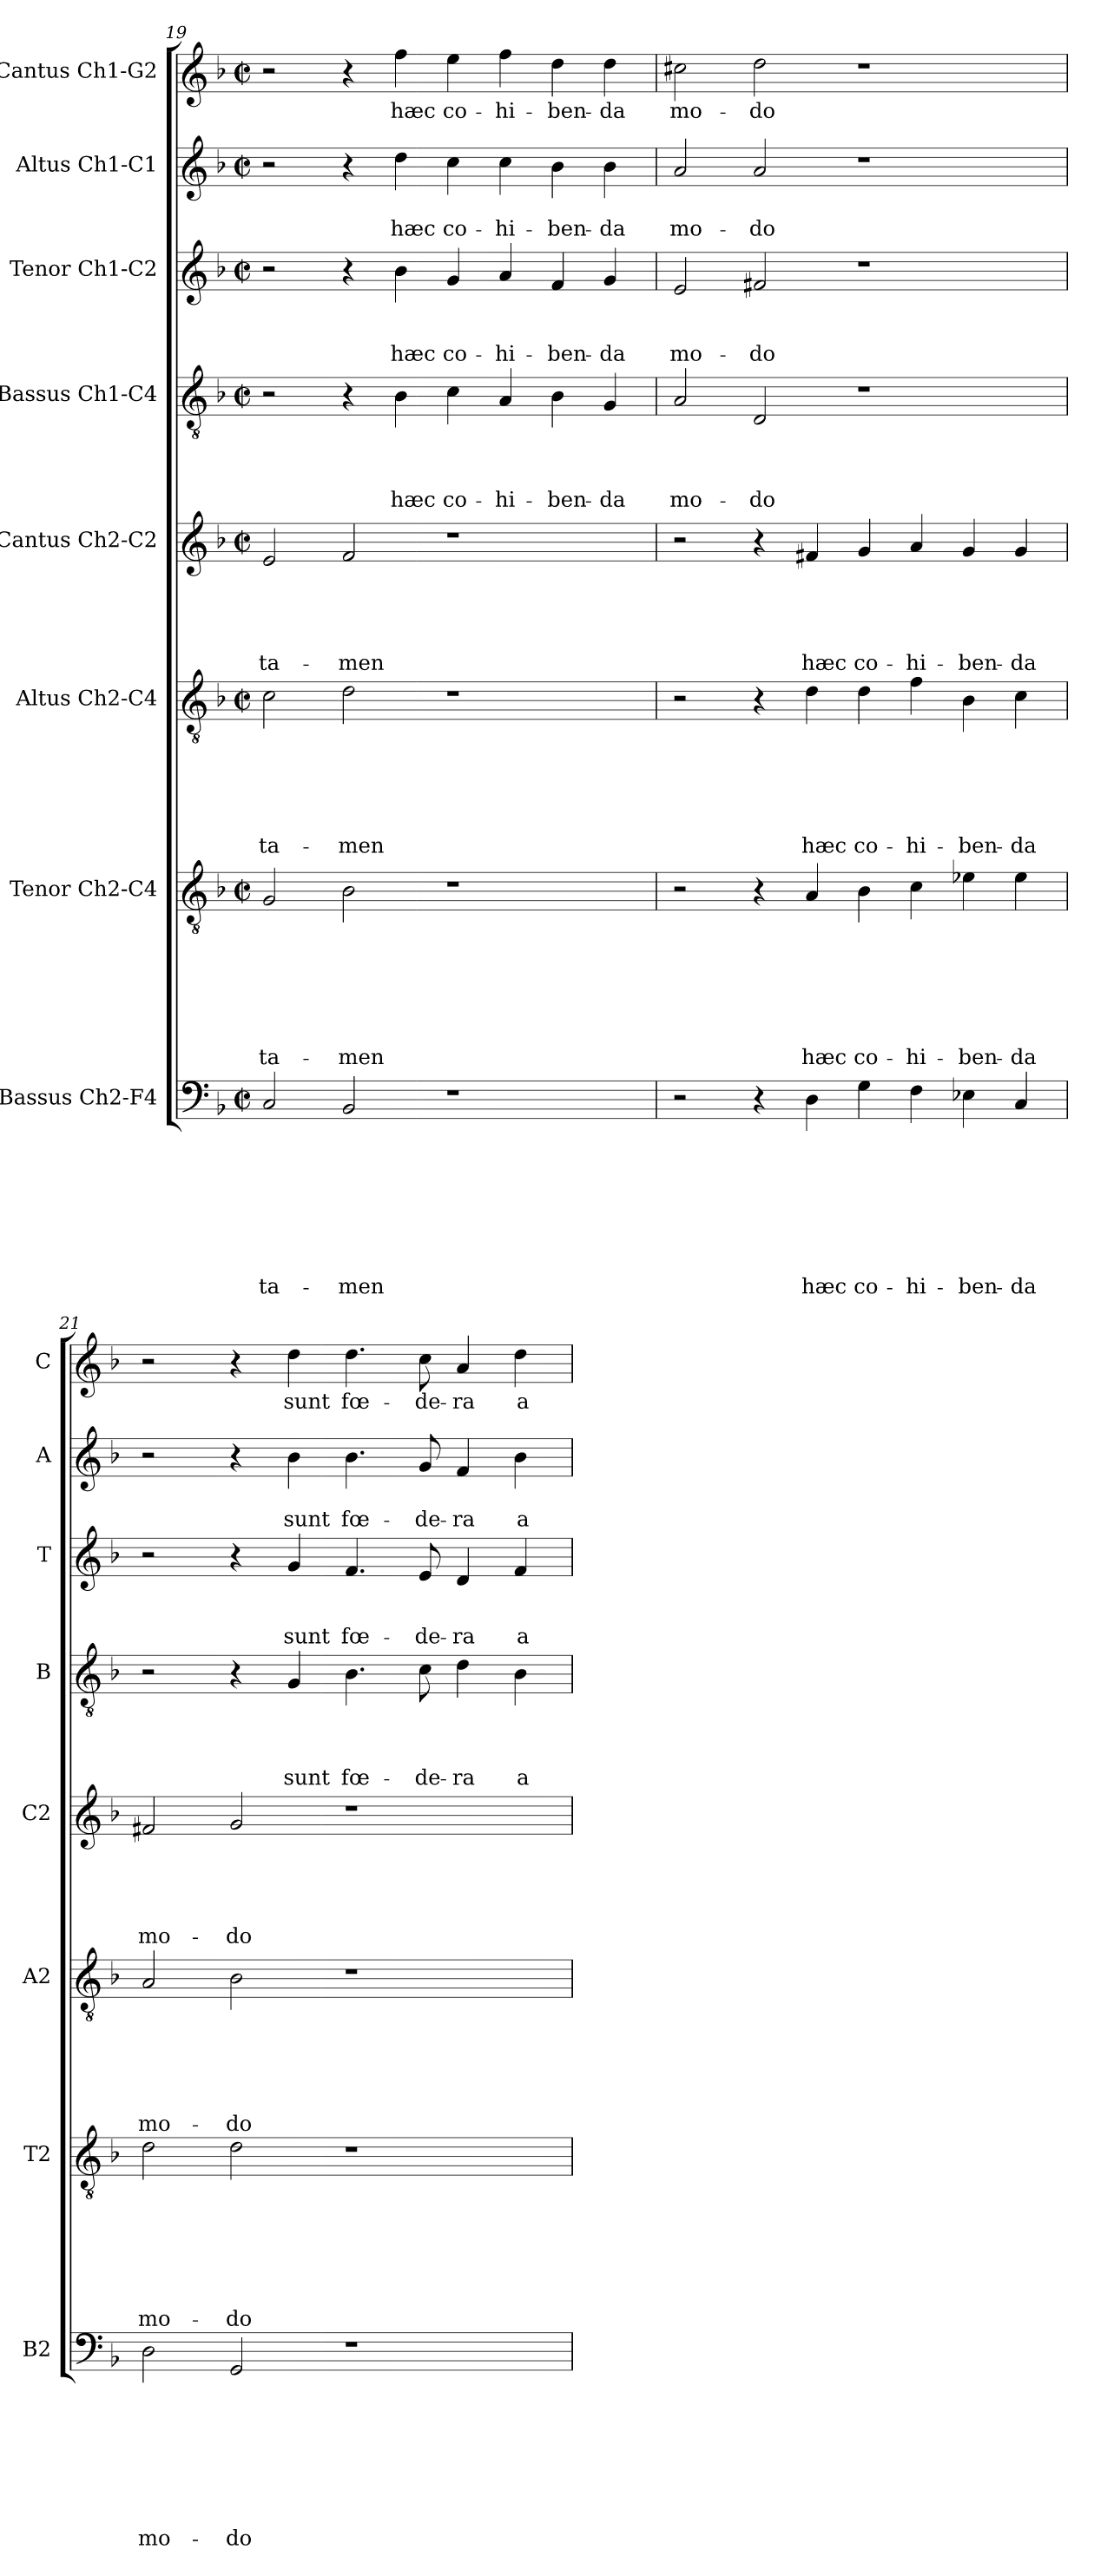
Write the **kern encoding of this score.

**kern	**text	**text	**text	**text	**text	**text	**text	**text	**kern	**text	**text	**text	**text	**text	**text	**text	**kern	**text	**text	**text	**text	**text	**text	**kern	**text	**text	**text	**text	**text	**kern	**text	**text	**text	**text	**kern	**text	**text	**text	**kern	**text	**text	**kern	**text
*part8	*part8	*part8	*part8	*part8	*part8	*part8	*part8	*part8	*part7	*part7	*part7	*part7	*part7	*part7	*part7	*part7	*part6	*part6	*part6	*part6	*part6	*part6	*part6	*part5	*part5	*part5	*part5	*part5	*part5	*part4	*part4	*part4	*part4	*part4	*part3	*part3	*part3	*part3	*part2	*part2	*part2	*part1	*part1
*staff8	*staff8	*staff8	*staff8	*staff8	*staff8	*staff8	*staff8	*staff8	*staff7	*staff7	*staff7	*staff7	*staff7	*staff7	*staff7	*staff7	*staff6	*staff6	*staff6	*staff6	*staff6	*staff6	*staff6	*staff5	*staff5	*staff5	*staff5	*staff5	*staff5	*staff4	*staff4	*staff4	*staff4	*staff4	*staff3	*staff3	*staff3	*staff3	*staff2	*staff2	*staff2	*staff1	*staff1
*I"Bassus Ch2-F4	*	*	*	*	*	*	*	*	*I"Tenor Ch2-C4	*	*	*	*	*	*	*	*I"Altus Ch2-C4	*	*	*	*	*	*	*I"Cantus Ch2-C2	*	*	*	*	*	*I"Bassus Ch1-C4	*	*	*	*	*I"Tenor Ch1-C2	*	*	*	*I"Altus Ch1-C1	*	*	*I"Cantus Ch1-G2	*
*I'B2	*	*	*	*	*	*	*	*	*I'T2	*	*	*	*	*	*	*	*I'A2	*	*	*	*	*	*	*I'C2	*	*	*	*	*	*I'B	*	*	*	*	*I'T	*	*	*	*I'A	*	*	*I'C	*
!!LO:PB:g=z
*clefF4	*	*	*	*	*	*	*	*	*clefGv2	*	*	*	*	*	*	*	*clefGv2	*	*	*	*	*	*	*clefG2	*	*	*	*	*	*clefGv2	*	*	*	*	*clefG2	*	*	*	*clefG2	*	*	*clefG2	*
*k[b-]	*	*	*	*	*	*	*	*	*k[b-]	*	*	*	*	*	*	*	*k[b-]	*	*	*	*	*	*	*k[b-]	*	*	*	*	*	*k[b-]	*	*	*	*	*k[b-]	*	*	*	*k[b-]	*	*	*k[b-]	*
*F:	*	*	*	*	*	*	*	*	*F:	*	*	*	*	*	*	*	*F:	*	*	*	*	*	*	*F:	*	*	*	*	*	*F:	*	*	*	*	*F:	*	*	*	*F:	*	*	*F:	*
*M2/2	*	*	*	*	*	*	*	*	*M2/2	*	*	*	*	*	*	*	*M2/2	*	*	*	*	*	*	*M2/2	*	*	*	*	*	*M2/2	*	*	*	*	*M2/2	*	*	*	*M2/2	*	*	*M2/2	*
*met(c|)	*	*	*	*	*	*	*	*	*met(c|)	*	*	*	*	*	*	*	*met(c|)	*	*	*	*	*	*	*met(c|)	*	*	*	*	*	*met(c|)	*	*	*	*	*met(c|)	*	*	*	*met(c|)	*	*	*met(c|)	*
=19	=19	=19	=19	=19	=19	=19	=19	=19	=19	=19	=19	=19	=19	=19	=19	=19	=19	=19	=19	=19	=19	=19	=19	=19	=19	=19	=19	=19	=19	=19	=19	=19	=19	=19	=19	=19	=19	=19	=19	=19	=19	=19	=19
!	!	!	!	!	!	!	!	!LO:LY:b	!	!	!	!	!	!	!	!LO:LY:b	!	!	!	!	!	!	!LO:LY:b	!	!	!	!	!	!LO:LY:b	!	!	!	!	!	!	!	!	!	!	!	!	!	!
2C/	.	.	.	.	.	.	.	ta-	2G/	.	.	.	.	.	.	ta-	2c\	.	.	.	.	.	ta-	2e/	.	.	.	.	ta-	2r	.	.	.	.	2r	.	.	.	2r	.	.	2r	.
!	!	!	!	!	!	!	!	!LO:LY:b	!	!	!	!	!	!	!	!LO:LY:b	!	!	!	!	!	!	!LO:LY:b	!	!	!	!	!	!LO:LY:b	!	!	!	!	!	!	!	!	!	!	!	!	!	!
2BB-/	.	.	.	.	.	.	.	-men	2B-\	.	.	.	.	.	.	-men	2d\	.	.	.	.	.	-men	2f/	.	.	.	.	-men	4r	.	.	.	.	4r	.	.	.	4r	.	.	4r	.
!	!	!	!	!	!	!	!	!	!	!	!	!	!	!	!	!	!	!	!	!	!	!	!	!	!	!	!	!	!	!	!	!	!	!LO:LY:b	!	!	!	!LO:LY:b	!	!	!LO:LY:b	!	!LO:LY:b
.	.	.	.	.	.	.	.	.	.	.	.	.	.	.	.	.	.	.	.	.	.	.	.	.	.	.	.	.	.	4B-\	.	.	.	hæc	4b-\	.	.	hæc	4dd\	.	hæc	4ff\	hæc
!	!	!	!	!	!	!	!	!	!	!	!	!	!	!	!	!	!	!	!	!	!	!	!	!	!	!	!	!	!	!	!	!	!	!LO:LY:b	!	!	!	!LO:LY:b	!	!	!LO:LY:b	!	!LO:LY:b
1r	.	.	.	.	.	.	.	.	1r	.	.	.	.	.	.	.	1r	.	.	.	.	.	.	1r	.	.	.	.	.	4c\	.	.	.	co-	4g/	.	.	co-	4cc\	.	co-	4ee\	co-
!	!	!	!	!	!	!	!	!	!	!	!	!	!	!	!	!	!	!	!	!	!	!	!	!	!	!	!	!	!	!	!	!	!	!LO:LY:b	!	!	!	!LO:LY:b	!	!	!LO:LY:b	!	!LO:LY:b
.	.	.	.	.	.	.	.	.	.	.	.	.	.	.	.	.	.	.	.	.	.	.	.	.	.	.	.	.	.	4A/	.	.	.	-hi-	4a/	.	.	-hi-	4cc\	.	-hi-	4ff\	-hi-
!	!	!	!	!	!	!	!	!	!	!	!	!	!	!	!	!	!	!	!	!	!	!	!	!	!	!	!	!	!	!	!	!	!	!LO:LY:b	!	!	!	!LO:LY:b	!	!	!LO:LY:b	!	!LO:LY:b
.	.	.	.	.	.	.	.	.	.	.	.	.	.	.	.	.	.	.	.	.	.	.	.	.	.	.	.	.	.	4B-\	.	.	.	-ben-	4f/	.	.	-ben-	4b-\	.	-ben-	4dd\	-ben-
!	!	!	!	!	!	!	!	!	!	!	!	!	!	!	!	!	!	!	!	!	!	!	!	!	!	!	!	!	!	!	!	!	!	!LO:LY:b	!	!	!	!LO:LY:b	!	!	!LO:LY:b	!	!LO:LY:b
.	.	.	.	.	.	.	.	.	.	.	.	.	.	.	.	.	.	.	.	.	.	.	.	.	.	.	.	.	.	4G/	.	.	.	-da	4g/	.	.	-da	4b-\	.	-da	4dd\	-da
=20	=20	=20	=20	=20	=20	=20	=20	=20	=20	=20	=20	=20	=20	=20	=20	=20	=20	=20	=20	=20	=20	=20	=20	=20	=20	=20	=20	=20	=20	=20	=20	=20	=20	=20	=20	=20	=20	=20	=20	=20	=20	=20	=20
!	!	!	!	!	!	!	!	!	!	!	!	!	!	!	!	!	!	!	!	!	!	!	!	!	!	!	!	!	!	!	!	!	!	!LO:LY:b	!	!	!	!LO:LY:b	!	!	!LO:LY:b	!	!LO:LY:b
2r	.	.	.	.	.	.	.	.	2r	.	.	.	.	.	.	.	2r	.	.	.	.	.	.	2r	.	.	.	.	.	2A/	.	.	.	mo-	2e/	.	.	mo-	2a/	.	mo-	2cc#X\	mo-
!	!	!	!	!	!	!	!	!	!	!	!	!	!	!	!	!	!	!	!	!	!	!	!	!	!	!	!	!	!	!	!	!	!	!LO:LY:b	!	!	!	!LO:LY:b	!	!	!LO:LY:b	!	!LO:LY:b
4r	.	.	.	.	.	.	.	.	4r	.	.	.	.	.	.	.	4r	.	.	.	.	.	.	4r	.	.	.	.	.	2D/	.	.	.	-do	2f#X/	.	.	-do	2a/	.	-do	2dd\	-do
!	!	!	!	!	!	!	!	!LO:LY:b	!	!	!	!	!	!	!	!LO:LY:b	!	!	!	!	!	!	!LO:LY:b	!	!	!	!	!	!LO:LY:b	!	!	!	!	!	!	!	!	!	!	!	!	!	!
4D\	.	.	.	.	.	.	.	hæc	4A/	.	.	.	.	.	.	hæc	4d\	.	.	.	.	.	hæc	4f#X/	.	.	.	.	hæc	.	.	.	.	.	.	.	.	.	.	.	.	.	.
!	!	!	!	!	!	!	!	!LO:LY:b	!	!	!	!	!	!	!	!LO:LY:b	!	!	!	!	!	!	!LO:LY:b	!	!	!	!	!	!LO:LY:b	!	!	!	!	!	!	!	!	!	!	!	!	!	!
4G\	.	.	.	.	.	.	.	co-	4B-\	.	.	.	.	.	.	co-	4d\	.	.	.	.	.	co-	4g/	.	.	.	.	co-	1r	.	.	.	.	1r	.	.	.	1r	.	.	1r	.
!	!	!	!	!	!	!	!	!LO:LY:b	!	!	!	!	!	!	!	!LO:LY:b	!	!	!	!	!	!	!LO:LY:b	!	!	!	!	!	!LO:LY:b	!	!	!	!	!	!	!	!	!	!	!	!	!	!
4F\	.	.	.	.	.	.	.	-hi-	4c\	.	.	.	.	.	.	-hi-	4f\	.	.	.	.	.	-hi-	4a/	.	.	.	.	-hi-	.	.	.	.	.	.	.	.	.	.	.	.	.	.
!	!	!	!	!	!	!	!	!LO:LY:b	!	!	!	!	!	!	!	!LO:LY:b	!	!	!	!	!	!	!LO:LY:b	!	!	!	!	!	!LO:LY:b	!	!	!	!	!	!	!	!	!	!	!	!	!	!
4E-X\	.	.	.	.	.	.	.	-ben-	4e-X\	.	.	.	.	.	.	-ben-	4B-\	.	.	.	.	.	-ben-	4g/	.	.	.	.	-ben-	.	.	.	.	.	.	.	.	.	.	.	.	.	.
!	!	!	!	!	!	!	!	!LO:LY:b	!	!	!	!	!	!	!	!LO:LY:b	!	!	!	!	!	!	!LO:LY:b	!	!	!	!	!	!LO:LY:b	!	!	!	!	!	!	!	!	!	!	!	!	!	!
4C/	.	.	.	.	.	.	.	-da	4e-\	.	.	.	.	.	.	-da	4c\	.	.	.	.	.	-da	4g/	.	.	.	.	-da	.	.	.	.	.	.	.	.	.	.	.	.	.	.
=21	=21	=21	=21	=21	=21	=21	=21	=21	=21	=21	=21	=21	=21	=21	=21	=21	=21	=21	=21	=21	=21	=21	=21	=21	=21	=21	=21	=21	=21	=21	=21	=21	=21	=21	=21	=21	=21	=21	=21	=21	=21	=21	=21
!	!	!	!	!	!	!	!	!LO:LY:b	!	!	!	!	!	!	!	!LO:LY:b	!	!	!	!	!	!	!LO:LY:b	!	!	!	!	!	!LO:LY:b	!	!	!	!	!	!	!	!	!	!	!	!	!	!
2D\	.	.	.	.	.	.	.	mo-	2d\	.	.	.	.	.	.	mo-	2A/	.	.	.	.	.	mo-	2f#X/	.	.	.	.	mo-	2r	.	.	.	.	2r	.	.	.	2r	.	.	2r	.
!	!	!	!	!	!	!	!	!LO:LY:b	!	!	!	!	!	!	!	!LO:LY:b	!	!	!	!	!	!	!LO:LY:b	!	!	!	!	!	!LO:LY:b	!	!	!	!	!	!	!	!	!	!	!	!	!	!
2GG/	.	.	.	.	.	.	.	-do	2d\	.	.	.	.	.	.	-do	2B-\	.	.	.	.	.	-do	2g/	.	.	.	.	-do	4r	.	.	.	.	4r	.	.	.	4r	.	.	4r	.
!	!	!	!	!	!	!	!	!	!	!	!	!	!	!	!	!	!	!	!	!	!	!	!	!	!	!	!	!	!	!	!	!	!	!LO:LY:b	!	!	!	!LO:LY:b	!	!	!LO:LY:b	!	!LO:LY:b
.	.	.	.	.	.	.	.	.	.	.	.	.	.	.	.	.	.	.	.	.	.	.	.	.	.	.	.	.	.	4G/	.	.	.	sunt	4g/	.	.	sunt	4b-\	.	sunt	4dd\	sunt
!	!	!	!	!	!	!	!	!	!	!	!	!	!	!	!	!	!	!	!	!	!	!	!	!	!	!	!	!	!	!	!	!	!	!LO:LY:b	!	!	!	!LO:LY:b	!	!	!LO:LY:b	!	!LO:LY:b
1r	.	.	.	.	.	.	.	.	1r	.	.	.	.	.	.	.	1r	.	.	.	.	.	.	1r	.	.	.	.	.	4.B-\	.	.	.	fœ-	4.f/	.	.	fœ-	4.b-\	.	fœ-	4.dd\	fœ-
!	!	!	!	!	!	!	!	!	!	!	!	!	!	!	!	!	!	!	!	!	!	!	!	!	!	!	!	!	!	!	!	!	!	!LO:LY:b	!	!	!	!LO:LY:b	!	!	!LO:LY:b	!	!LO:LY:b
.	.	.	.	.	.	.	.	.	.	.	.	.	.	.	.	.	.	.	.	.	.	.	.	.	.	.	.	.	.	8c\	.	.	.	-de-	8e/	.	.	-de-	8g/	.	-de-	8cc\	-de-
!	!	!	!	!	!	!	!	!	!	!	!	!	!	!	!	!	!	!	!	!	!	!	!	!	!	!	!	!	!	!	!	!	!	!LO:LY:b	!	!	!	!LO:LY:b	!	!	!LO:LY:b	!	!LO:LY:b
.	.	.	.	.	.	.	.	.	.	.	.	.	.	.	.	.	.	.	.	.	.	.	.	.	.	.	.	.	.	4d\	.	.	.	-ra	4d/	.	.	-ra	4f/	.	-ra	4a/	-ra
!	!	!	!	!	!	!	!	!	!	!	!	!	!	!	!	!	!	!	!	!	!	!	!	!	!	!	!	!	!	!	!	!	!	!LO:LY:b	!	!	!	!LO:LY:b	!	!	!LO:LY:b	!	!LO:LY:b
.	.	.	.	.	.	.	.	.	.	.	.	.	.	.	.	.	.	.	.	.	.	.	.	.	.	.	.	.	.	4B-\	.	.	.	a-	4f/	.	.	a-	4b-\	.	a-	4dd\	a-
=	=	=	=	=	=	=	=	=	=	=	=	=	=	=	=	=	=	=	=	=	=	=	=	=	=	=	=	=	=	=	=	=	=	=	=	=	=	=	=	=	=	=	=
*-	*-	*-	*-	*-	*-	*-	*-	*-	*-	*-	*-	*-	*-	*-	*-	*-	*-	*-	*-	*-	*-	*-	*-	*-	*-	*-	*-	*-	*-	*-	*-	*-	*-	*-	*-	*-	*-	*-	*-	*-	*-	*-	*-
